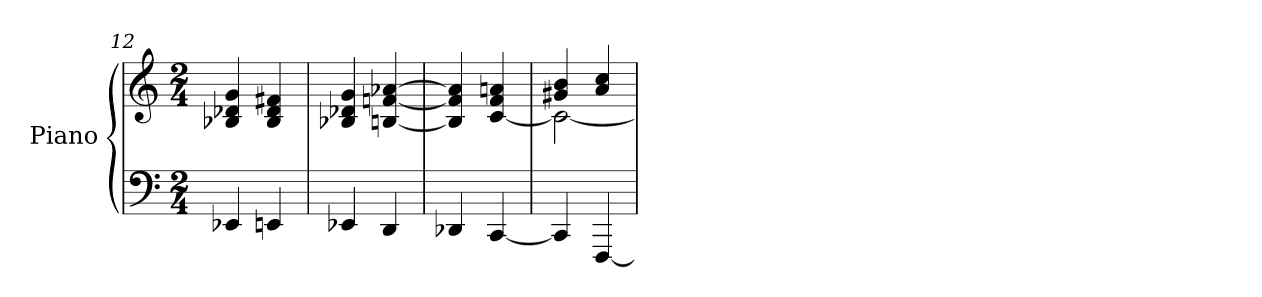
**kern	**kern
*part1	*part1
*staff2	*staff1
*I"Piano	*
*I'Pno.	*
!!LO:LB:g=z
*clefF4	*clefG2
*k[]	*k[]
*M2/4	*M2/4
=12	=12
4EE-X/	4B-X/ 4d-X/ 4g/
4EEn/	4B-/ 4d-/ 4f#X/
=13	=13
4EE-X/	4B-X/ 4d-X/ 4g/
4DD/	[4Bn/ [4fn/ [4a-X/
=14	=14
4DD-X/	4B/] 4f/] 4a-/]
[4CC/	[4c/ 4f/ 4an/
=15	=15
*	*^
4CC/]	4g#X/ 4b/	2c\_
[4FFF/	4a/ 4cc/	.
*	*v	*v
=	=
*-	*-
